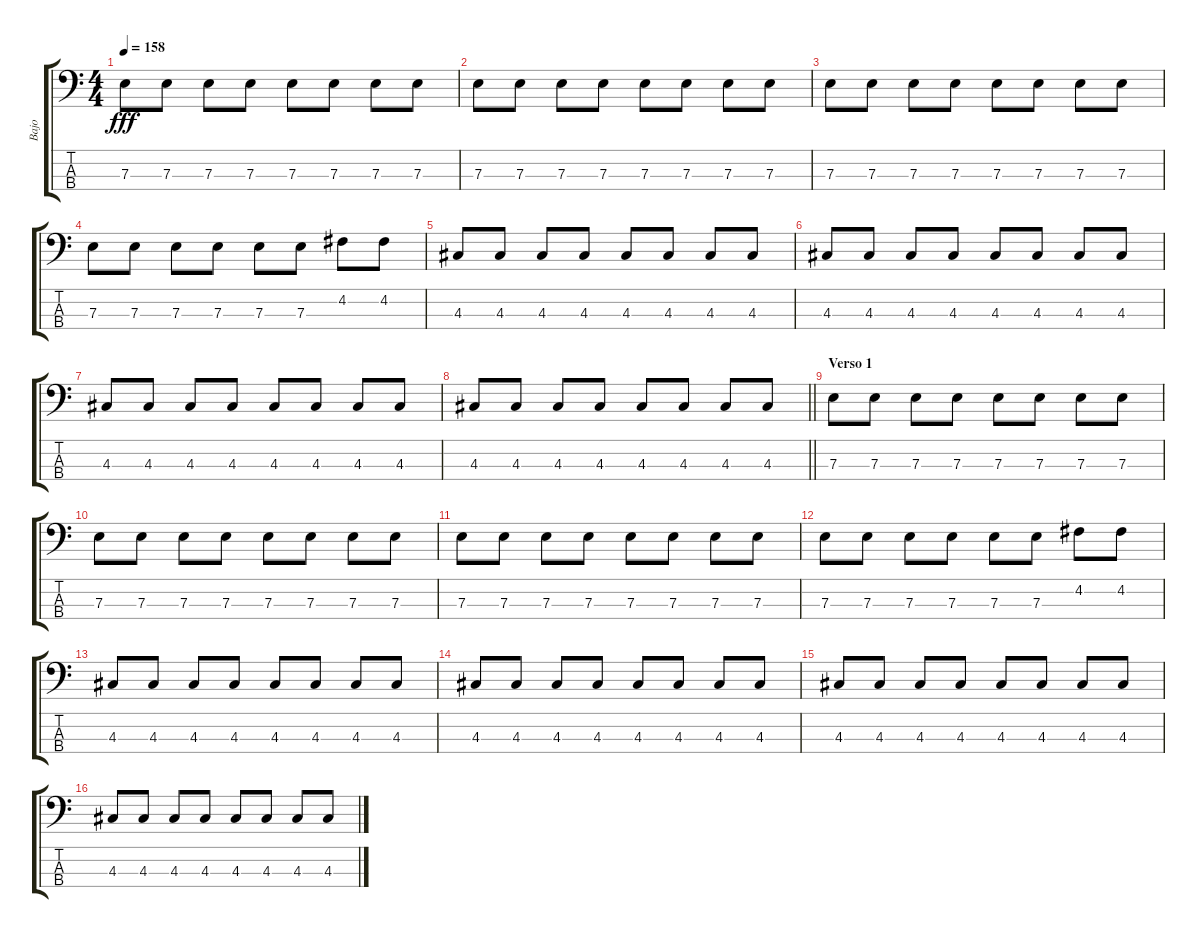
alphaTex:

\track ("Bajo" "Bajo") {instrument electricbassfinger}
\staff {score tabs}
\tuning (G2 D2 A1 E1) {hide}
\ts (4 4)
\tempo 158
\clef f4
\ks c
7.3.8{dy fff} 7.3.8 7.3.8 7.3.8 7.3.8 7.3.8 7.3.8 7.3.8 |
7.3.8 7.3.8 7.3.8 7.3.8 7.3.8 7.3.8 7.3.8 7.3.8 |
7.3.8 7.3.8 7.3.8 7.3.8 7.3.8 7.3.8 7.3.8 7.3.8 |
7.3.8 7.3.8 7.3.8 7.3.8 7.3.8 7.3.8 4.2.8 4.2.8 |
4.3.8 4.3.8 4.3.8 4.3.8 4.3.8 4.3.8 4.3.8 4.3.8 |
4.3.8 4.3.8 4.3.8 4.3.8 4.3.8 4.3.8 4.3.8 4.3.8 |
4.3.8 4.3.8 4.3.8 4.3.8 4.3.8 4.3.8 4.3.8 4.3.8 |
\barLineRight lightlight
4.3.8 4.3.8 4.3.8 4.3.8 4.3.8 4.3.8 4.3.8 4.3.8 |
\section ("" "Verso 1")
7.3.8 7.3.8 7.3.8 7.3.8 7.3.8 7.3.8 7.3.8 7.3.8 |
7.3.8 7.3.8 7.3.8 7.3.8 7.3.8 7.3.8 7.3.8 7.3.8 |
7.3.8 7.3.8 7.3.8 7.3.8 7.3.8 7.3.8 7.3.8 7.3.8 |
7.3.8 7.3.8 7.3.8 7.3.8 7.3.8 7.3.8 4.2.8 4.2.8 |
4.3.8 4.3.8 4.3.8 4.3.8 4.3.8 4.3.8 4.3.8 4.3.8 |
4.3.8 4.3.8 4.3.8 4.3.8 4.3.8 4.3.8 4.3.8 4.3.8 |
4.3.8 4.3.8 4.3.8 4.3.8 4.3.8 4.3.8 4.3.8 4.3.8 |
4.3.8 4.3.8 4.3.8 4.3.8 4.3.8 4.3.8 4.3.8 4.3.8
